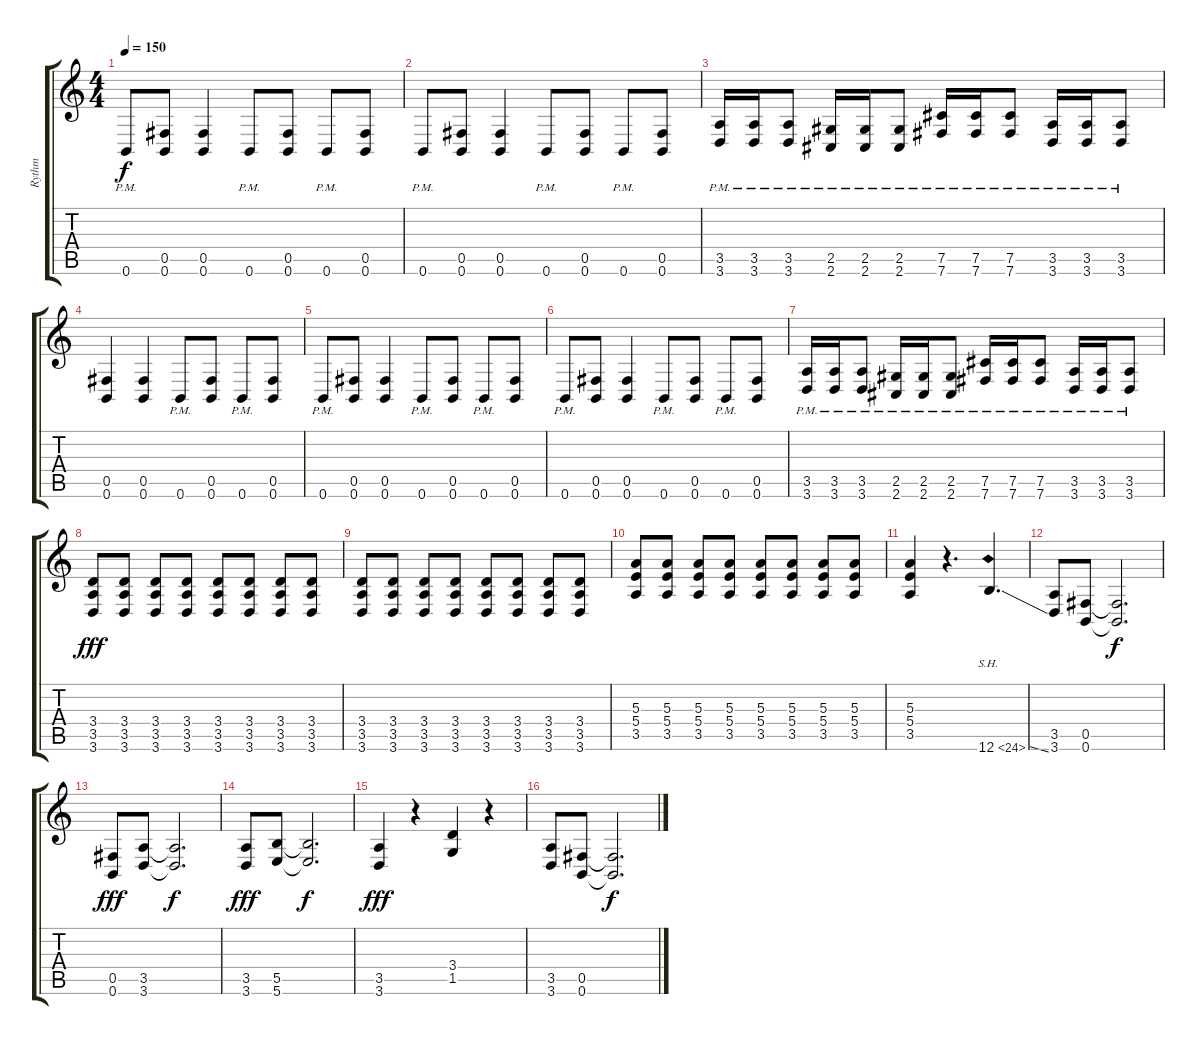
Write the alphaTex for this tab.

\track ("Rythm" "Rythm") {instrument distortionguitar}
\staff {score tabs}
\tuning (Db4 Ab3 E3 B2 Gb2 B1) {hide}
\ts (4 4)
\tempo 150
\clef g2
\ks c
0.6{pm}.8{dy f} (0.5 0.6).8 (0.5 0.6).4 0.6{pm}.8 (0.5 0.6).8 0.6{pm}.8 (0.5 0.6).8 |
0.6{pm}.8 (0.5 0.6).8 (0.5 0.6).4 0.6{pm}.8 (0.5 0.6).8 0.6{pm}.8 (0.5 0.6).8 |
(3.5{pm} 3.6).16 (3.5{pm} 3.6).16 (3.5{pm} 3.6).8 (2.5{pm} 2.6).16 (2.5{pm} 2.6).16 (2.5{pm} 2.6).8 (7.5{pm} 7.6).16 (7.5{pm} 7.6).16 (7.5{pm} 7.6).8 (3.5{pm} 3.6).16 (3.5{pm} 3.6).16 (3.5{pm} 3.6).8 |
(0.5 0.6).4 (0.5 0.6).4 0.6{pm}.8 (0.5 0.6).8 0.6{pm}.8 (0.5 0.6).8 |
0.6{pm}.8 (0.5 0.6).8 (0.5 0.6).4 0.6{pm}.8 (0.5 0.6).8 0.6{pm}.8 (0.5 0.6).8 |
0.6{pm}.8 (0.5 0.6).8 (0.5 0.6).4 0.6{pm}.8 (0.5 0.6).8 0.6{pm}.8 (0.5 0.6).8 |
(3.5{pm} 3.6).16 (3.5{pm} 3.6).16 (3.5{pm} 3.6).8 (2.5{pm} 2.6).16 (2.5{pm} 2.6).16 (2.5{pm} 2.6).8 (7.5{pm} 7.6).16 (7.5{pm} 7.6).16 (7.5{pm} 7.6).8 (3.5{pm} 3.6).16 (3.5{pm} 3.6).16 (3.5{pm} 3.6).8 |
(3.4 3.5 3.6).8{dy fff} (3.4 3.5 3.6).8 (3.4 3.5 3.6).8 (3.4 3.5 3.6).8 (3.4 3.5 3.6).8 (3.4 3.5 3.6).8 (3.4 3.5 3.6).8 (3.4 3.5 3.6).8 |
(3.4 3.5 3.6).8 (3.4 3.5 3.6).8 (3.4 3.5 3.6).8 (3.4 3.5 3.6).8 (3.4 3.5 3.6).8 (3.4 3.5 3.6).8 (3.4 3.5 3.6).8 (3.4 3.5 3.6).8 |
(5.3 5.4 3.5).8 (5.3 5.4 3.5).8 (5.3 5.4 3.5).8 (5.3 5.4 3.5).8 (5.3 5.4 3.5).8 (5.3 5.4 3.5).8 (5.3 5.4 3.5).8 (5.3 5.4 3.5).8 |
(5.3 5.4 3.5).4 r.4{d} 12.6{sh 12 ss}.4{d} |
(3.5 3.6).8 (0.5 0.6).8 (0.5{t} 0.6{t}).2{d dy f} |
(0.5 0.6).8{dy fff} (3.5 3.6).8 (3.5{t} 3.6{t}).2{d dy f} |
(3.5 3.6).8{dy fff} (5.5 5.6).8 (5.5{t} 5.6{t}).2{d dy f} |
(3.5 3.6).4{dy fff} r.4 (3.4 1.5).4 r.4 |
(3.5 3.6).8 (0.5 0.6).8 (0.5{t} 0.6{t}).2{d dy f}
